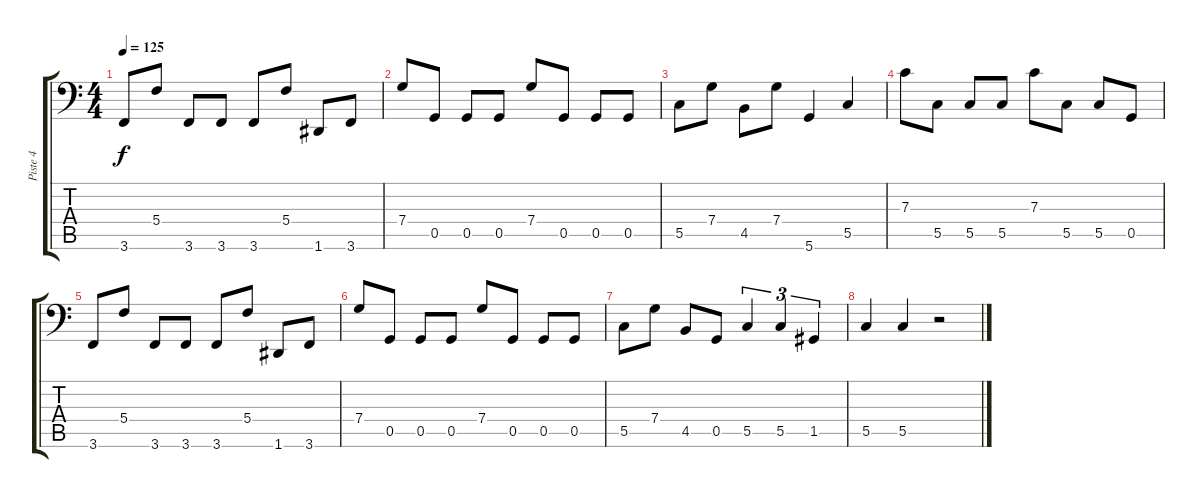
\track ("Piste 4" "Piste 4") {instrument electricbassfinger}
\staff {score tabs}
\tuning (D3 A2 F2 C2 G1 D1) {hide}
\ts (4 4)
\tempo 125
\clef f4
\ks c
3.6.8{dy f} 5.4.8 3.6.8 3.6.8 3.6.8 5.4.8 1.6.8 3.6.8 |
7.4.8 0.5.8 0.5.8 0.5.8 7.4.8 0.5.8 0.5.8 0.5.8 |
5.5.8 7.4.8 4.5.8 7.4.8 5.6.4 5.5.4 |
7.3.8 5.5.8 5.5.8 5.5.8 7.3.8 5.5.8 5.5.8 0.5.8 |
3.6.8 5.4.8 3.6.8 3.6.8 3.6.8 5.4.8 1.6.8 3.6.8 |
7.4.8 0.5.8 0.5.8 0.5.8 7.4.8 0.5.8 0.5.8 0.5.8 |
5.5.8 7.4.8 4.5.8 0.5.8 5.5.4{tu (3 2)} 5.5.4{tu (3 2)} 1.5.4{tu (3 2)} |
5.5.4 5.5.4 r.2
